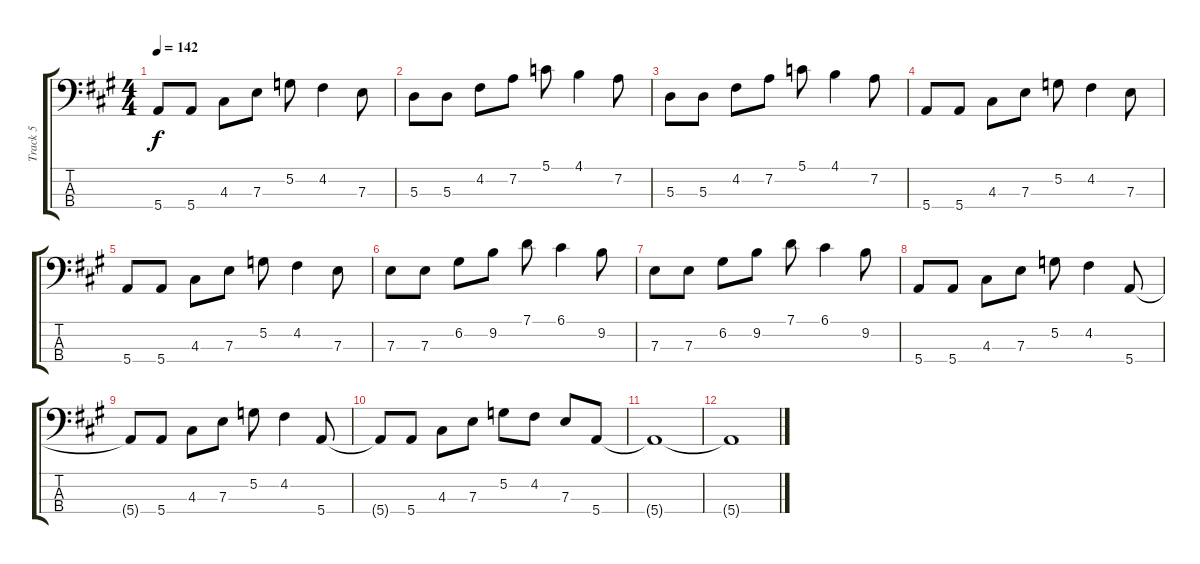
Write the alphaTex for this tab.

\track ("Track 5" "Track 5") {instrument electricbassfinger}
\staff {score tabs}
\tuning (G2 D2 A1 E1) {hide}
\ts (4 4)
\tempo 142
\clef f4
\ks a
5.4.8{dy f} 5.4.8 4.3.8 7.3.8 5.2.8 4.2.4 7.3.8 |
5.3.8 5.3.8 4.2.8 7.2.8 5.1.8 4.1.4 7.2.8 |
5.3.8 5.3.8 4.2.8 7.2.8 5.1.8 4.1.4 7.2.8 |
5.4.8 5.4.8 4.3.8 7.3.8 5.2.8 4.2.4 7.3.8 |
5.4.8 5.4.8 4.3.8 7.3.8 5.2.8 4.2.4 7.3.8 |
7.3.8 7.3.8 6.2.8 9.2.8 7.1.8 6.1.4 9.2.8 |
7.3.8 7.3.8 6.2.8 9.2.8 7.1.8 6.1.4 9.2.8 |
5.4.8 5.4.8 4.3.8 7.3.8 5.2.8 4.2.4 5.4.8 |
5.4{t}.8 5.4.8 4.3.8 7.3.8 5.2.8 4.2.4 5.4.8 |
5.4{t}.8 5.4.8 4.3.8 7.3.8 5.2.8 4.2.8 7.3.8 5.4.8 |
5.4{t}.1 |
5.4{t}.1
